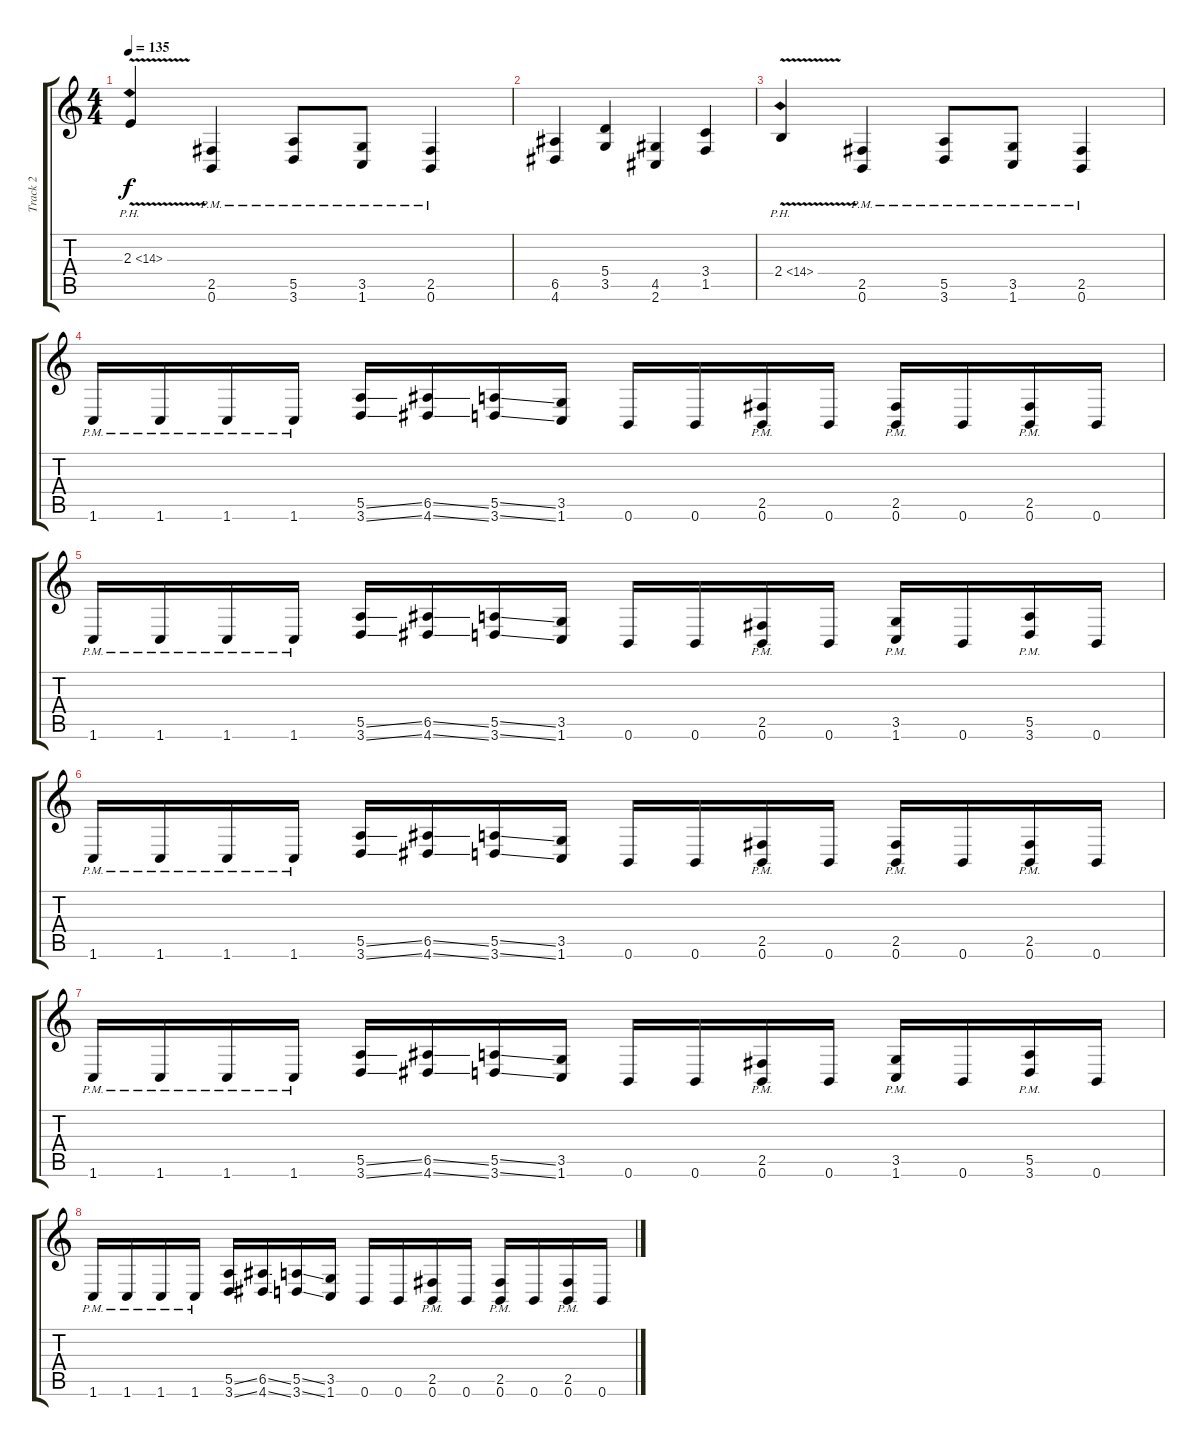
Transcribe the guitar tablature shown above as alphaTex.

\track ("Track 2" "Track 2") {instrument distortionguitar}
\staff {score tabs}
\tuning (B3 Gb3 D3 A2 E2 B1) {hide}
\ts (4 4)
\tempo 135
\clef g2
\ks c
2.3{ph 12 v}.4{dy f} (2.5{pm} 0.6{pm}).4 (5.5{pm} 3.6{pm}).8 (3.5{pm} 1.6{pm}).8 (2.5{pm} 0.6{pm}).4 |
(6.5 4.6).4 (5.4 3.5).4 (4.5 2.6).4 (3.4 1.5).4 |
2.4{ph 12 v}.4 (2.5{pm} 0.6{pm}).4 (5.5{pm} 3.6{pm}).8 (3.5{pm} 1.6{pm}).8 (2.5{pm} 0.6{pm}).4 |
1.6{pm}.16 1.6{pm}.16 1.6{pm}.16 1.6{pm}.16 (5.5{ss} 3.6{ss}).16 (6.5{ss} 4.6{ss}).16 (5.5{ss} 3.6{ss}).16 (3.5 1.6).16 0.6.16 0.6.16 (2.5{pm} 0.6{pm}).16 0.6.16 (2.5{pm} 0.6{pm}).16 0.6.16 (2.5{pm} 0.6{pm}).16 0.6.16 |
1.6{pm}.16 1.6{pm}.16 1.6{pm}.16 1.6{pm}.16 (5.5{ss} 3.6{ss}).16 (6.5{ss} 4.6{ss}).16 (5.5{ss} 3.6{ss}).16 (3.5 1.6).16 0.6.16 0.6.16 (2.5{pm} 0.6{pm}).16 0.6.16 (3.5{pm} 1.6{pm}).16 0.6.16 (5.5{pm} 3.6{pm}).16 0.6.16 |
1.6{pm}.16 1.6{pm}.16 1.6{pm}.16 1.6{pm}.16 (5.5{ss} 3.6{ss}).16 (6.5{ss} 4.6{ss}).16 (5.5{ss} 3.6{ss}).16 (3.5 1.6).16 0.6.16 0.6.16 (2.5{pm} 0.6{pm}).16 0.6.16 (2.5{pm} 0.6{pm}).16 0.6.16 (2.5{pm} 0.6{pm}).16 0.6.16 |
1.6{pm}.16 1.6{pm}.16 1.6{pm}.16 1.6{pm}.16 (5.5{ss} 3.6{ss}).16 (6.5{ss} 4.6{ss}).16 (5.5{ss} 3.6{ss}).16 (3.5 1.6).16 0.6.16 0.6.16 (2.5{pm} 0.6{pm}).16 0.6.16 (3.5{pm} 1.6{pm}).16 0.6.16 (5.5{pm} 3.6{pm}).16 0.6.16 |
1.6{pm}.16 1.6{pm}.16 1.6{pm}.16 1.6{pm}.16 (5.5{ss} 3.6{ss}).16 (6.5{ss} 4.6{ss}).16 (5.5{ss} 3.6{ss}).16 (3.5 1.6).16 0.6.16 0.6.16 (2.5{pm} 0.6{pm}).16 0.6.16 (2.5{pm} 0.6{pm}).16 0.6.16 (2.5{pm} 0.6{pm}).16 0.6.16
